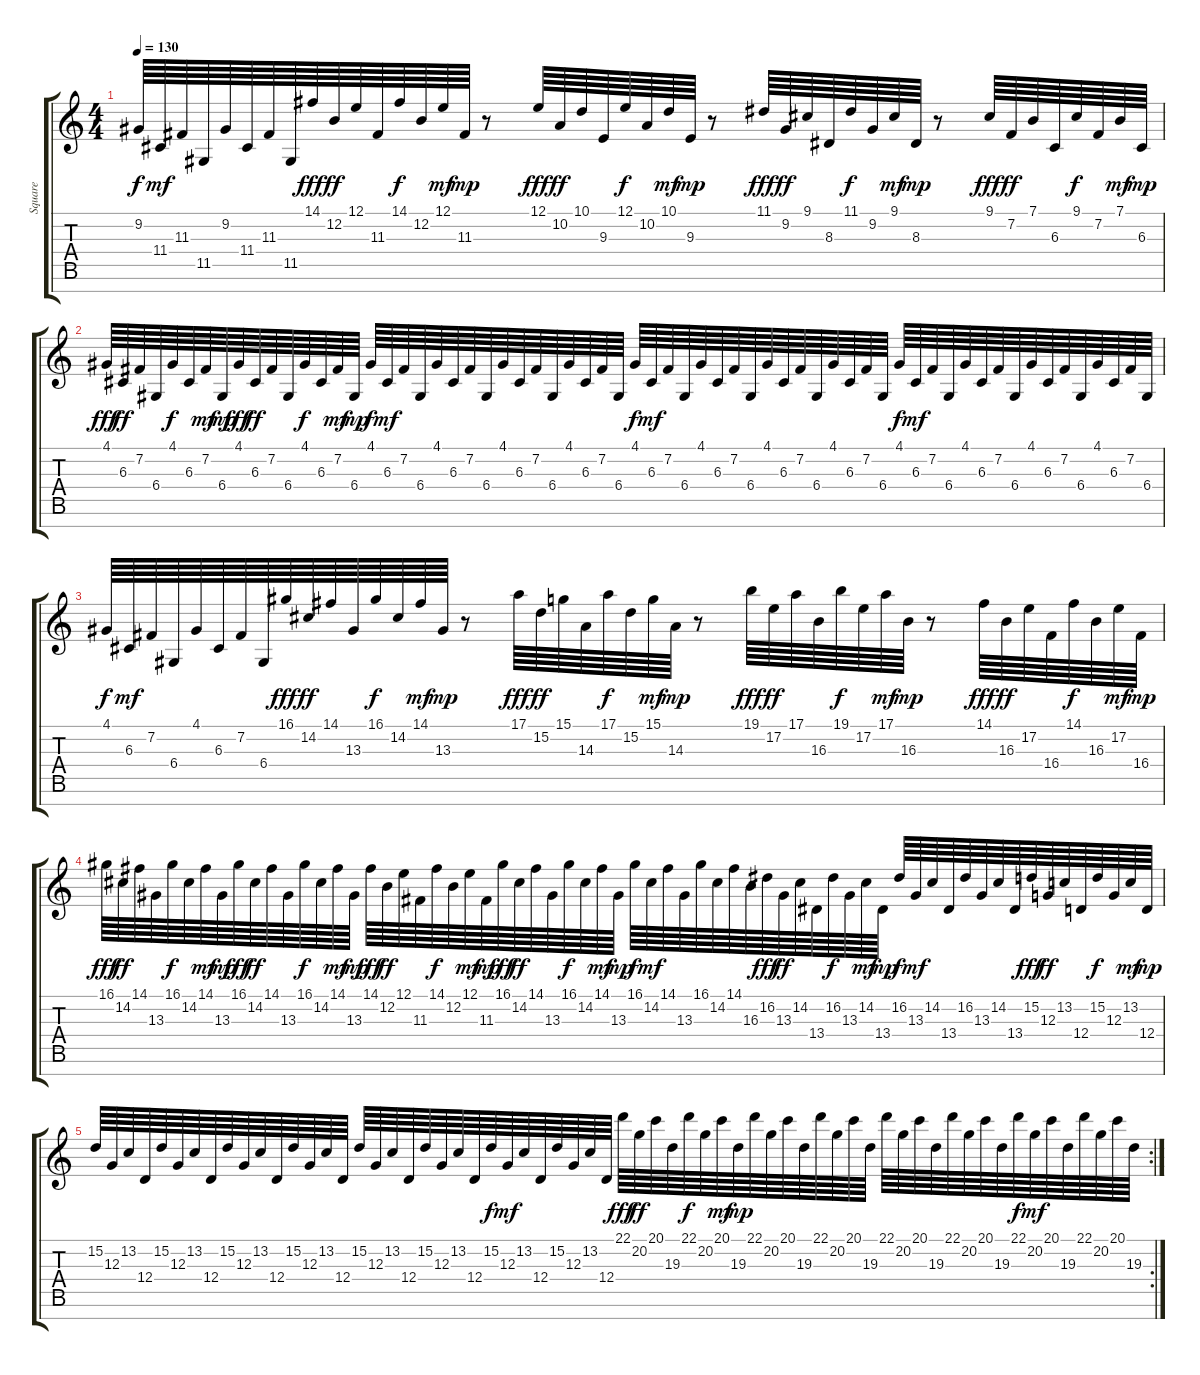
\track ("Square" "Square") {instrument lead1square}
\staff {score tabs}
\tuning (E4 B3 G3 D3 A2 E2 B1) {hide}
\ts (4 4)
\tempo 130
\clef g2
\ks c
9.2.64{dy f} 11.4.64{dy mf} 11.3.64 11.5.64 9.2.64 11.4.64 11.3.64 11.5.64 14.1.64{dy fff} 12.2.64{dy ff} 12.1.64 11.3.64 14.1.64{dy f} 12.2.64 12.1.64{dy mf} 11.3.64{dy mp} r.8 12.1.64{dy fff} 10.2.64{dy ff} 10.1.64 9.3.64 12.1.64{dy f} 10.2.64 10.1.64{dy mf} 9.3.64{dy mp} r.8 11.1.64{dy fff} 9.2.64{dy ff} 9.1.64 8.3.64 11.1.64{dy f} 9.2.64 9.1.64{dy mf} 8.3.64{dy mp} r.8 9.1.64{dy fff} 7.2.64{dy ff} 7.1.64 6.3.64 9.1.64{dy f} 7.2.64 7.1.64{dy mf} 6.3.64{dy mp} |
4.1.64{dy fff} 6.3.64{dy ff} 7.2.64 6.4.64 4.1.64{dy f} 6.3.64 7.2.64{dy mf} 6.4.64{dy mp} 4.1.64{dy fff} 6.3.64{dy ff} 7.2.64 6.4.64 4.1.64{dy f} 6.3.64 7.2.64{dy mf} 6.4.64{dy mp} 4.1.64{dy f} 6.3.64{dy mf} 7.2.64 6.4.64 4.1.64 6.3.64 7.2.64 6.4.64 4.1.64 6.3.64 7.2.64 6.4.64 4.1.64 6.3.64 7.2.64 6.4.64 4.1.64{dy f} 6.3.64{dy mf} 7.2.64 6.4.64 4.1.64 6.3.64 7.2.64 6.4.64 4.1.64 6.3.64 7.2.64 6.4.64 4.1.64 6.3.64 7.2.64 6.4.64 4.1.64{dy f} 6.3.64{dy mf} 7.2.64 6.4.64 4.1.64 6.3.64 7.2.64 6.4.64 4.1.64 6.3.64 7.2.64 6.4.64 4.1.64 6.3.64 7.2.64 6.4.64 |
4.1.64{dy f} 6.3.64{dy mf} 7.2.64 6.4.64 4.1.64 6.3.64 7.2.64 6.4.64 16.1.64{dy fff} 14.2.64{dy ff} 14.1.64 13.3.64 16.1.64{dy f} 14.2.64 14.1.64{dy mf} 13.3.64{dy mp} r.8 17.1.64{dy fff} 15.2.64{dy ff} 15.1.64 14.3.64 17.1.64{dy f} 15.2.64 15.1.64{dy mf} 14.3.64{dy mp} r.8 19.1.64{dy fff} 17.2.64{dy ff} 17.1.64 16.3.64 19.1.64{dy f} 17.2.64 17.1.64{dy mf} 16.3.64{dy mp} r.8 14.1.64{dy fff} 16.3.64{dy ff} 17.2.64 16.4.64 14.1.64{dy f} 16.3.64 17.2.64{dy mf} 16.4.64{dy mp} |
16.1.64{dy fff} 14.2.64{dy ff} 14.1.64 13.3.64 16.1.64{dy f} 14.2.64 14.1.64{dy mf} 13.3.64{dy mp} 16.1.64{dy fff} 14.2.64{dy ff} 14.1.64 13.3.64 16.1.64{dy f} 14.2.64 14.1.64{dy mf} 13.3.64{dy mp} 14.1.64{dy fff} 12.2.64{dy ff} 12.1.64 11.3.64 14.1.64{dy f} 12.2.64 12.1.64{dy mf} 11.3.64{dy mp} 16.1.64{dy fff} 14.2.64{dy ff} 14.1.64 13.3.64 16.1.64{dy f} 14.2.64 14.1.64{dy mf} 13.3.64{dy mp} 16.1.64{dy f} 14.2.64{dy mf} 14.1.64 13.3.64 16.1.64 14.2.64 14.1.64 16.3.64 16.2.64{dy fff} 13.3.64{dy ff} 14.2.64 13.4.64 16.2.64{dy f} 13.3.64 14.2.64{dy mf} 13.4.64{dy mp} 16.2.64{dy f} 13.3.64{dy mf} 14.2.64 13.4.64 16.2.64 13.3.64 14.2.64 13.4.64 15.2.64{dy fff} 12.3.64{dy ff} 13.2.64 12.4.64 15.2.64{dy f} 12.3.64 13.2.64{dy mf} 12.4.64{dy mp} |
\rc 2
15.2.64 12.3.64 13.2.64 12.4.64 15.2.64 12.3.64 13.2.64 12.4.64 15.2.64 12.3.64 13.2.64 12.4.64 15.2.64 12.3.64 13.2.64 12.4.64 15.2.64 12.3.64 13.2.64 12.4.64 15.2.64 12.3.64 13.2.64 12.4.64 15.2.64{dy f} 12.3.64{dy mf} 13.2.64 12.4.64 15.2.64 12.3.64 13.2.64 12.4.64 22.1.64{dy fff} 20.2.64{dy ff} 20.1.64 19.3.64 22.1.64{dy f} 20.2.64 20.1.64{dy mf} 19.3.64{dy mp} 22.1.64 20.2.64 20.1.64 19.3.64 22.1.64 20.2.64 20.1.64 19.3.64 22.1.64 20.2.64 20.1.64 19.3.64 22.1.64 20.2.64 20.1.64 19.3.64 22.1.64{dy f} 20.2.64{dy mf} 20.1.64 19.3.64 22.1.64 20.2.64 20.1.64 19.3.64
